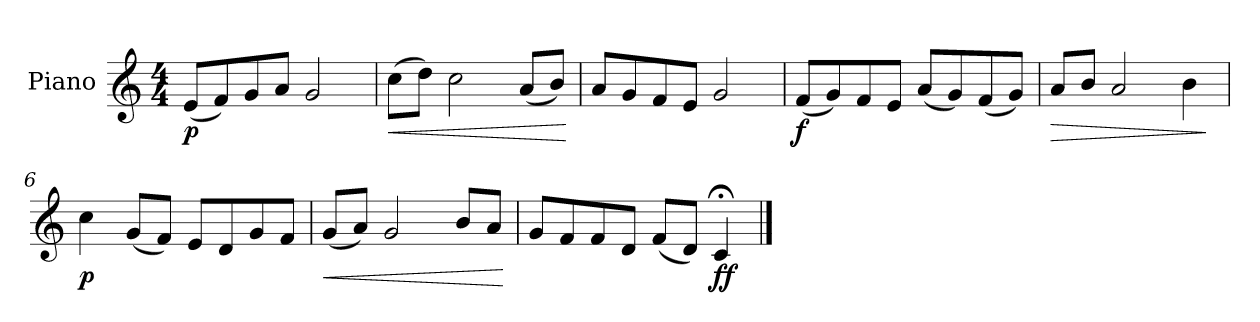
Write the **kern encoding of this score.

**kern	**dynam
*part1	*part1
*staff1	*staff1
*I"Piano	*
*I'Pno.	*
*clefG2	*
*k[]	*
*M4/4	*
=1	=1
!	!LO:DY:b
(8e/L	p
8f/)	.
8g/	.
8a/J	.
2g/	.
=2	=2
!	!LO:HP:b
(8cc\L	<
8dd\J)	.
2cc\	.
(8a/L	.
8b/J)	.
.	[
=3	=3
8a/L	.
8g/	.
8f/	.
8e/J	.
2g/	.
=4	=4
!	!LO:DY:b
(8f/L	f
8g/)	.
8f/	.
8e/J	.
(8a/L	.
8g/)	.
(8f/	.
8g/J)	.
!!LO:LB:g=z
=5	=5
!	!LO:HP:b
8a/L	>
8b/J	.
2a/	.
4b\	.
.	]
=6	=6
!	!LO:DY:b
4cc\	p
(8g/L	.
8f/J)	.
8e/L	.
8d/	.
8g/	.
8f/J	.
=7	=7
!	!LO:HP:b
(8g/L	<
8a/J)	.
2g/	.
8b/L	.
8a/J	.
.	[
=8	=8
8g/L	.
8f/	.
8f/	.
8d/J	.
(8f/L	.
8d/J)	.
!	!LO:DY:b
4c;</	ff
==	==
*-	*-
